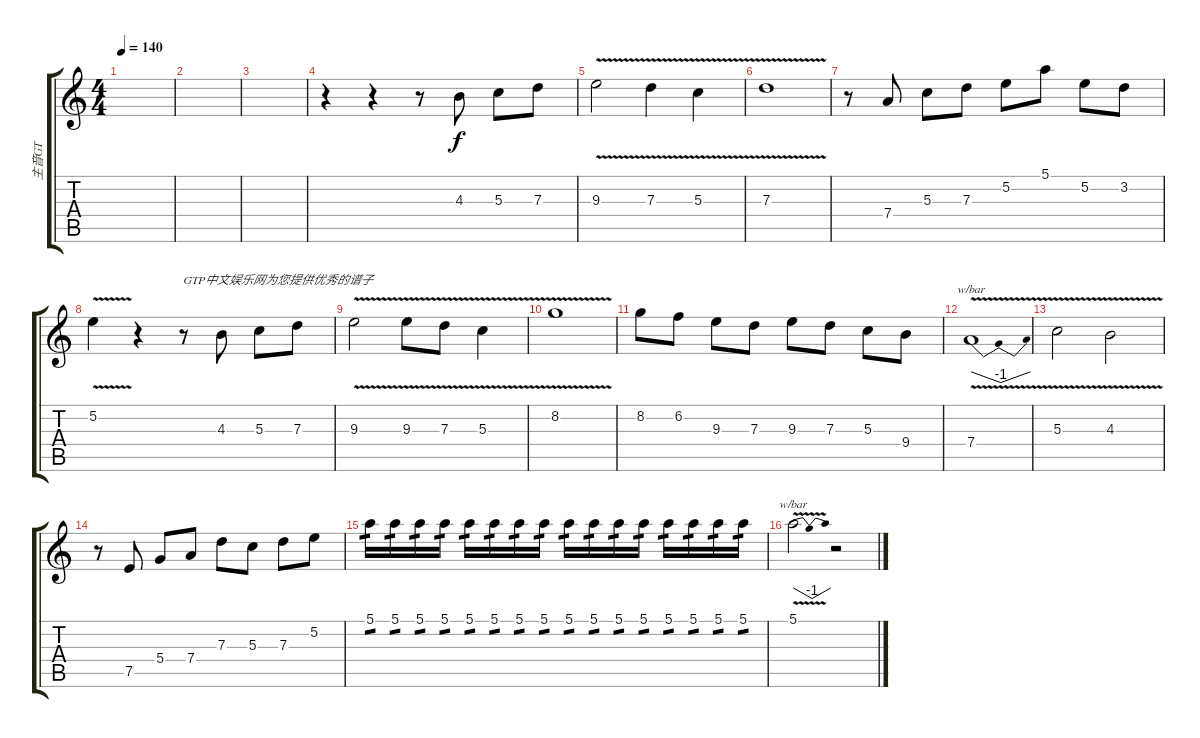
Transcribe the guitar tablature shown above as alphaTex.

\track ("主音GT" "主音GT") {instrument distortionguitar}
\staff {score tabs}
\tuning (E4 B3 G3 D3 A2 E2) {hide}
\ts (4 4)
\tempo 140
\clef g2
\ks c
|
|
|
r.4 r.4 r.8 4.3.8 5.3.8 7.3.8 |
9.3{v}.2 7.3{v}.4 5.3{v}.4 |
7.3{v}.1 |
r.8 7.4.8 5.3.8 7.3.8 5.2.8 5.1.8 5.2.8 3.2.8 |
5.2{v}.4 r.4 r.8{txt "GTP中文娱乐网为您提供优秀的谱子"} 4.3.8 5.3.8 7.3.8 |
9.3{v}.2 9.3{v}.8 7.3{v}.8 5.3{v}.4 |
8.2{v}.1 |
8.2.8 6.2.8 9.3.8 7.3.8 9.3.8 7.3.8 5.3.8 9.4.8 |
7.4{v}.1{tbe (dip default 0 0 30 -4 60 0)} |
5.3{v}.2 4.3{v}.2 |
r.8 7.5.8 5.4.8 7.4.8 7.3.8 5.3.8 7.3.8 5.2.8 |
5.1.16{tp 1} 5.1.16{tp 1} 5.1.16{tp 1} 5.1.16{tp 1} 5.1.16{tp 1} 5.1.16{tp 1} 5.1.16{tp 1} 5.1.16{tp 1} 5.1.16{tp 1} 5.1.16{tp 1} 5.1.16{tp 1} 5.1.16{tp 1} 5.1.16{tp 1} 5.1.16{tp 1} 5.1.16{tp 1} 5.1.16{tp 1} |
5.1{v}.2{tbe (dip default 0 0 30 -4 60 0)} r.2
